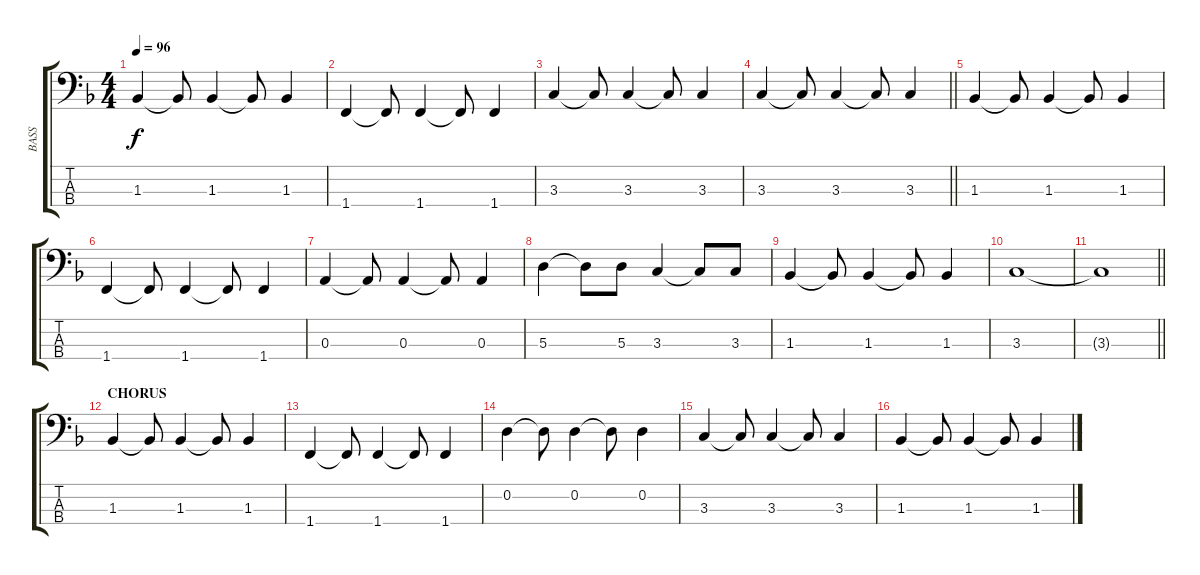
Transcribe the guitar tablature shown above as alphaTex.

\track ("BASS" "BASS") {instrument acousticbass}
\staff {score tabs}
\tuning (G2 D2 A1 E1) {hide}
\ts (4 4)
\tempo 96
\clef f4
\ks f
1.3.4{dy f} 1.3{t}.8 1.3.4 1.3{t}.8 1.3.4 |
1.4.4 1.4{t}.8 1.4.4 1.4{t}.8 1.4.4 |
3.3.4 3.3{t}.8 3.3.4 3.3{t}.8 3.3.4 |
\barLineRight lightlight
3.3.4 3.3{t}.8 3.3.4 3.3{t}.8 3.3.4 |
\section ("" "")
1.3.4 1.3{t}.8 1.3.4 1.3{t}.8 1.3.4 |
1.4.4 1.4{t}.8 1.4.4 1.4{t}.8 1.4.4 |
0.3.4 0.3{t}.8 0.3.4 0.3{t}.8 0.3.4 |
5.3.4 5.3{t}.8 5.3.8 3.3.4 3.3{t}.8 3.3.8 |
1.3.4 1.3{t}.8 1.3.4 1.3{t}.8 1.3.4 |
3.3.1 |
\barLineRight lightlight
3.3{t}.1 |
\section ("" "CHORUS")
1.3.4 1.3{t}.8 1.3.4 1.3{t}.8 1.3.4 |
1.4.4 1.4{t}.8 1.4.4 1.4{t}.8 1.4.4 |
0.2.4 0.2{t}.8 0.2.4 0.2{t}.8 0.2.4 |
3.3.4 3.3{t}.8 3.3.4 3.3{t}.8 3.3.4 |
1.3.4 1.3{t}.8 1.3.4 1.3{t}.8 1.3.4
